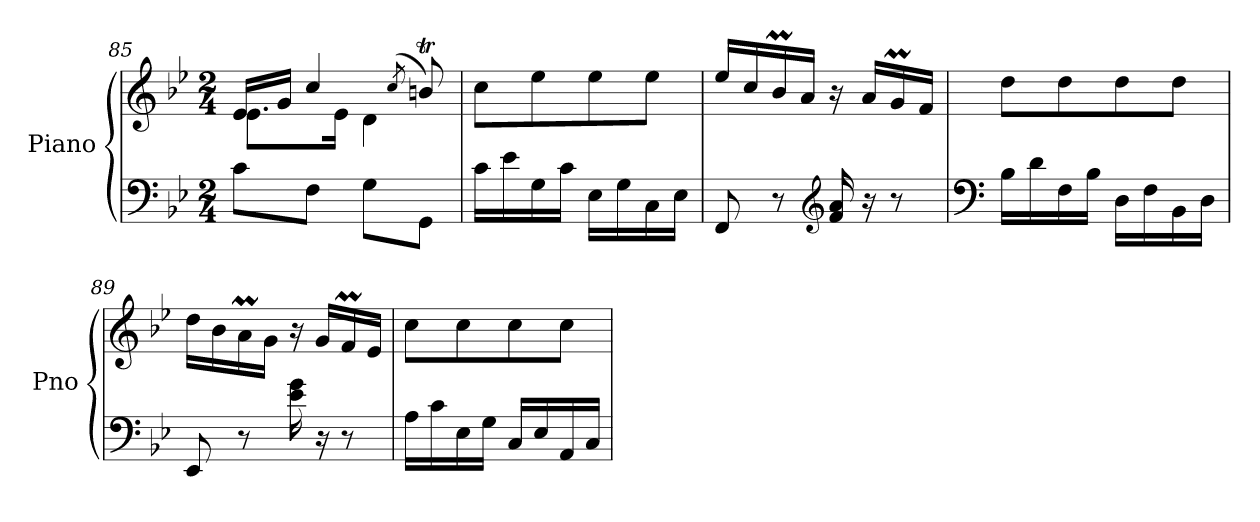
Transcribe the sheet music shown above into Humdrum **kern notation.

**kern	**kern
*part1	*part1
*staff2	*staff1
*I"Piano	*
*I'Pno	*
*clefF4	*clefG2
*k[b-e-]	*k[b-e-]
*M2/4	*M2/4
=85	=85
!	!LO:N:head=solid
*	*^
8c\L	16e-/LL	8.e-\L
.	16g/JJ	.
8F\J	4cc/	.
.	.	16e-\Jk
8G\L	.	4d\
.	(<8qcc/	.
8GG\J	8bnt/)	.
*	*v	*v
=86	=86
16c\LL	8cc\L
16e-\	.
16G\	8ee-\
16c\JJ	.
16E-\LL	8ee-\
16G\	.
16C\	8ee-\J
16E-\JJ	.
=87	=87
8FF/	16ee-/LL
.	16cc/
8r	16b-M/
.	16a/JJ
*clefG2	*
16f/ 16a/	16r
16r	16a/LL
8r	16gM/
.	16f/JJ
=88	=88
*clefF4	*
16B-\LL	8dd\L
16d\	.
16F\	8dd\
16B-\JJ	.
16D\LL	8dd\
16F\	.
16BB-\	8dd\J
16D\JJ	.
=89	=89
8EE-/	16dd\LL
.	16b-\
8r	16am\
.	16g\JJ
16e-\ 16g\	16r
16r	16g/LL
8r	16fM/
.	16e-/JJ
!!LO:LB:g=z
=90	=90
16A\LL	8cc\L
16c\	.
16E-\	8cc\
16G\JJ	.
16C/LL	8cc\
16E-/	.
16AA/	8cc\J
16C/JJ	.
=	=
*-	*-
